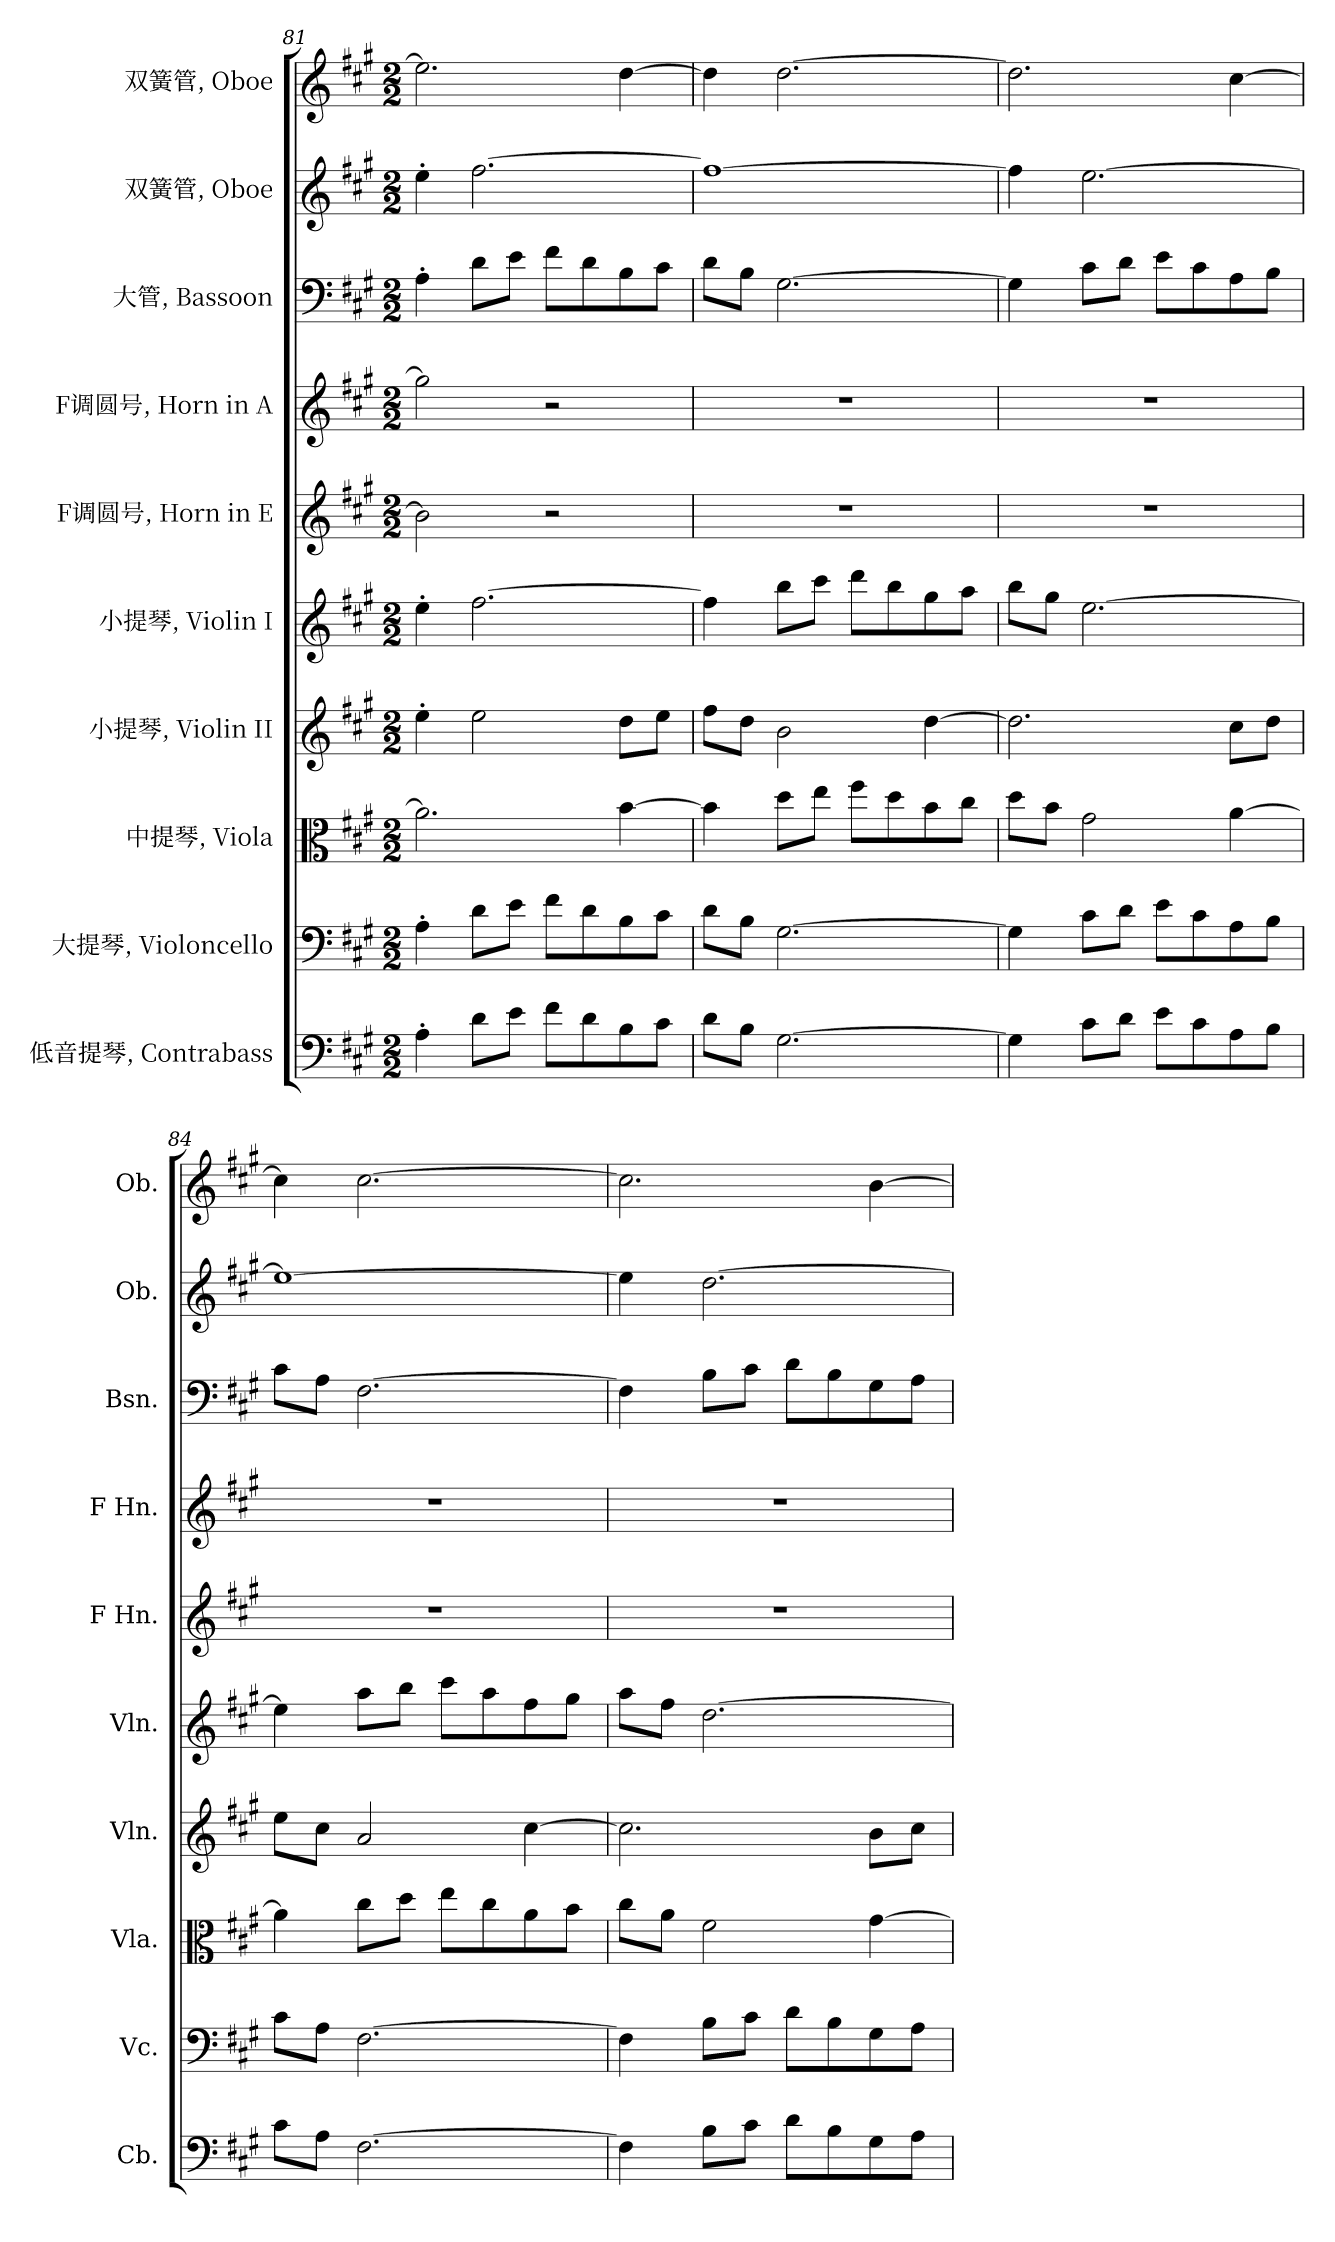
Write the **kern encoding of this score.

**kern	**kern	**kern	**kern	**kern	**kern	**kern	**kern	**kern	**kern
*part10	*part9	*part8	*part7	*part6	*part5	*part4	*part3	*part2	*part1
*staff10	*staff9	*staff8	*staff7	*staff6	*staff5	*staff4	*staff3	*staff2	*staff1
*I"低音提琴, Contrabass	*I"大提琴, Violoncello	*I"中提琴, Viola	*I"小提琴, Violin II	*I"小提琴, Violin I	*I"F调圆号, Horn in E	*I"F调圆号, Horn in A	*I"大管, Bassoon	*I"双簧管, Oboe	*I"双簧管, Oboe
*I'Cb.	*I'Vc.	*I'Vla.	*I'Vln.	*I'Vln.	*I'F Hn.	*I'F Hn.	*I'Bsn.	*I'Ob.	*I'Ob.
*clefF4	*clefF4	*clefC3	*clefG2	*clefG2	*clefG2	*clefG2	*clefF4	*clefG2	*clefG2
*ITrd7c12	*	*	*	*	*ITrd4c7	*ITrd4c7	*	*	*
*k[f#c#g#]	*k[f#c#g#]	*k[f#c#g#]	*k[f#c#g#]	*k[f#c#g#]	*k[f#c#]	*k[f#c#]	*k[f#c#g#]	*k[f#c#g#]	*k[f#c#g#]
*M2/2	*M2/2	*M2/2	*M2/2	*M2/2	*M2/2	*M2/2	*M2/2	*M2/2	*M2/2
=81	=81	=81	=81	=81	=81	=81	=81	=81	=81
4AA'\	4A'\	2.a\]	4ee'\	4ee'\	2e\]	2cc#\]	4A'\	4ee'\	2.ee\]
8D\L	8d\L	.	2ee\	[2.ff#\	.	.	8d\L	[2.ff#\	.
8E\J	8e\J	.	.	.	.	.	8e\J	.	.
8F#\L	8f#\L	.	.	.	2r	2r	8f#\L	.	.
8D\	8d\	.	.	.	.	.	8d\	.	.
8BB\	8B\	[4b\	8dd\L	.	.	.	8B\	.	[4dd\
8C#\J	8c#\J	.	8ee\J	.	.	.	8c#\J	.	.
!!LO:PB:g=z
=82	=82	=82	=82	=82	=82	=82	=82	=82	=82
8D\L	8d\L	4b\]	8ff#\L	4ff#\]	1r	1r	8d\L	1ff#_	4dd\]
8BB\J	8B\J	.	8dd\J	.	.	.	8B\J	.	.
[2.GG#\	[2.G#\	8dd\L	2b\	8bb\L	.	.	[2.G#\	.	[2.dd\
.	.	8ee\J	.	8ccc#\J	.	.	.	.	.
.	.	8ff#\L	.	8ddd\L	.	.	.	.	.
.	.	8dd\	.	8bb\	.	.	.	.	.
.	.	8b\	[4dd\	8gg#\	.	.	.	.	.
.	.	8cc#\J	.	8aa\J	.	.	.	.	.
=83	=83	=83	=83	=83	=83	=83	=83	=83	=83
4GG#\]	4G#\]	8dd\L	2.dd\]	8bb\L	1r	1r	4G#\]	4ff#\]	2.dd\]
.	.	8b\J	.	8gg#\J	.	.	.	.	.
8C#\L	8c#\L	2g#\	.	[2.ee\	.	.	8c#\L	[2.ee\	.
8D\J	8d\J	.	.	.	.	.	8d\J	.	.
8E\L	8e\L	.	.	.	.	.	8e\L	.	.
8C#\	8c#\	.	.	.	.	.	8c#\	.	.
8AA\	8A\	[4a\	8cc#\L	.	.	.	8A\	.	[4cc#\
8BB\J	8B\J	.	8dd\J	.	.	.	8B\J	.	.
=84	=84	=84	=84	=84	=84	=84	=84	=84	=84
8C#\L	8c#\L	4a\]	8ee\L	4ee\]	1r	1r	8c#\L	1ee_	4cc#\]
8AA\J	8A\J	.	8cc#\J	.	.	.	8A\J	.	.
[2.FF#\	[2.F#\	8cc#\L	2a/	8aa\L	.	.	[2.F#\	.	[2.cc#\
.	.	8dd\J	.	8bb\J	.	.	.	.	.
.	.	8ee\L	.	8ccc#\L	.	.	.	.	.
.	.	8cc#\	.	8aa\	.	.	.	.	.
.	.	8a\	[4cc#\	8ff#\	.	.	.	.	.
.	.	8b\J	.	8gg#\J	.	.	.	.	.
=85	=85	=85	=85	=85	=85	=85	=85	=85	=85
4FF#\]	4F#\]	8cc#\L	2.cc#\]	8aa\L	1r	1r	4F#\]	4ee\]	2.cc#\]
.	.	8a\J	.	8ff#\J	.	.	.	.	.
8BB\L	8B\L	2f#\	.	[2.dd\	.	.	8B\L	[2.dd\	.
8C#\J	8c#\J	.	.	.	.	.	8c#\J	.	.
8D\L	8d\L	.	.	.	.	.	8d\L	.	.
8BB\	8B\	.	.	.	.	.	8B\	.	.
8GG#\	8G#\	[4g#\	8b\L	.	.	.	8G#\	.	[4b\
8AA\J	8A\J	.	8cc#\J	.	.	.	8A\J	.	.
=	=	=	=	=	=	=	=	=	=
*-	*-	*-	*-	*-	*-	*-	*-	*-	*-
